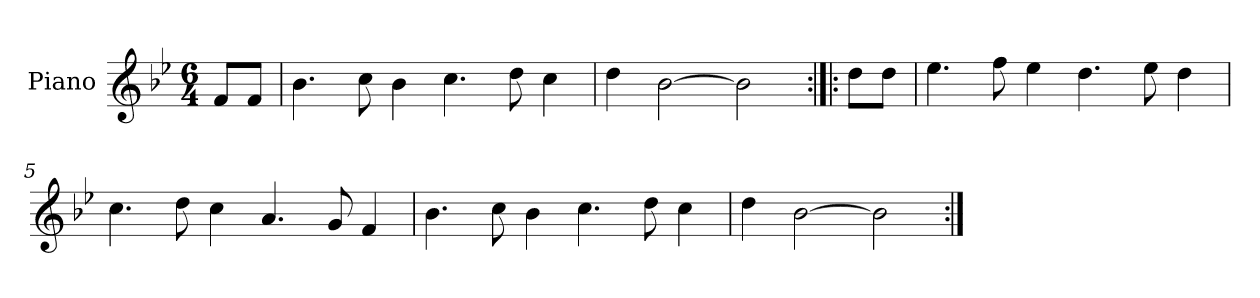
**kern
*part1
*staff1
*I"Piano
*I'Pno.
*clefG2
*k[b-e-]
*M6/4
=
8f/L
8f/J
=1
4.b-\
8cc\
4b-\
4.cc\
8dd\
4cc\
=2
4dd\
[2b-\
2b-\]
=3:|!|:
8dd\L
8dd\J
=4
4.ee-\
8ff\
4ee-\
4.dd\
8ee-\
4dd\
=5
4.cc\
8dd\
4cc\
4.a/
8g/
4f/
=6
4.b-\
8cc\
4b-\
4.cc\
8dd\
4cc\
!!LO:LB:g=z
=7
4dd\
[2b-\
2b-\]
=:|!
*-
